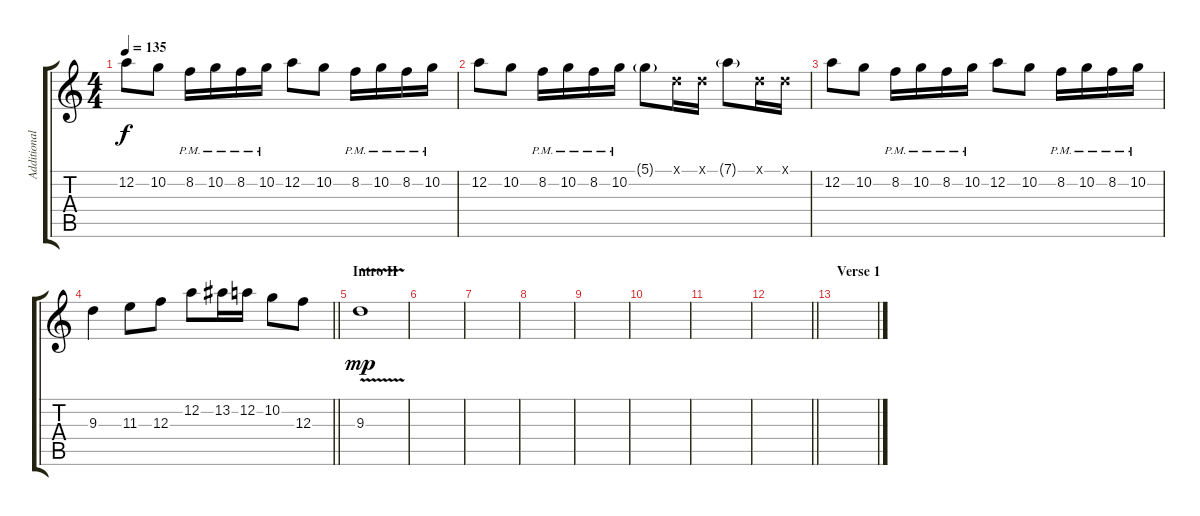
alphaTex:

\track ("Additional Guitars" "Additional") {instrument distortionguitar}
\staff {score tabs}
\tuning (D4 A3 F3 C3 G2 D2) {hide}
\ts (4 4)
\tempo 135
\clef g2
\ks c
12.2.8{dy f} 10.2.8 8.2{pm}.16 10.2{pm}.16 8.2{pm}.16 10.2{pm}.16 12.2.8 10.2.8 8.2{pm}.16 10.2{pm}.16 8.2{pm}.16 10.2{pm}.16 |
12.2.8 10.2.8 8.2{pm}.16 10.2{pm}.16 8.2{pm}.16 10.2{pm}.16 5.1{g}.8 0.1{x}.16 0.1{x}.16 7.1{g}.8 0.1{x}.16 0.1{x}.16 |
12.2.8 10.2.8 8.2{pm}.16 10.2{pm}.16 8.2{pm}.16 10.2{pm}.16 12.2.8 10.2.8 8.2{pm}.16 10.2{pm}.16 8.2{pm}.16 10.2{pm}.16 |
\barLineRight lightlight
9.3.4 11.3.8 12.3.8 12.2.8 13.2.16 12.2.16 10.2.8 12.3.8 |
\section ("" "Intro II")
9.3{v}.1{dy mp} |
|
|
|
|
|
|
\barLineRight lightlight
|
\section ("" "Verse 1")
